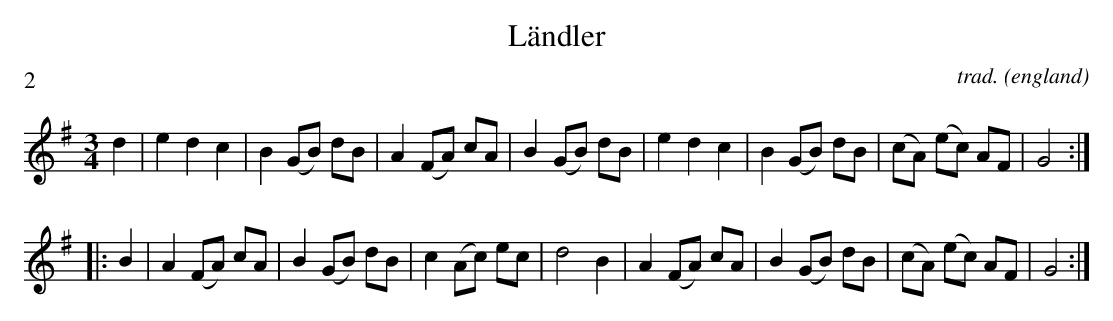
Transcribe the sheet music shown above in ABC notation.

X:1
T:Ländler
O:england
C:trad.
P:2
M:3/4
L:1/8
K:G
d2|e2d2c2|B2(GB) dB|A2(FA) cA|B2(GB) dB|\
e2d2c2|B2(GB) dB|(cA) (ec) AF|G4:|
|:B2|A2(FA) cA|B2(GB) dB|c2(Ac) ec|d4B2|\
A2(FA) cA|B2(GB) dB|(cA) (ec) AF|G4:|
